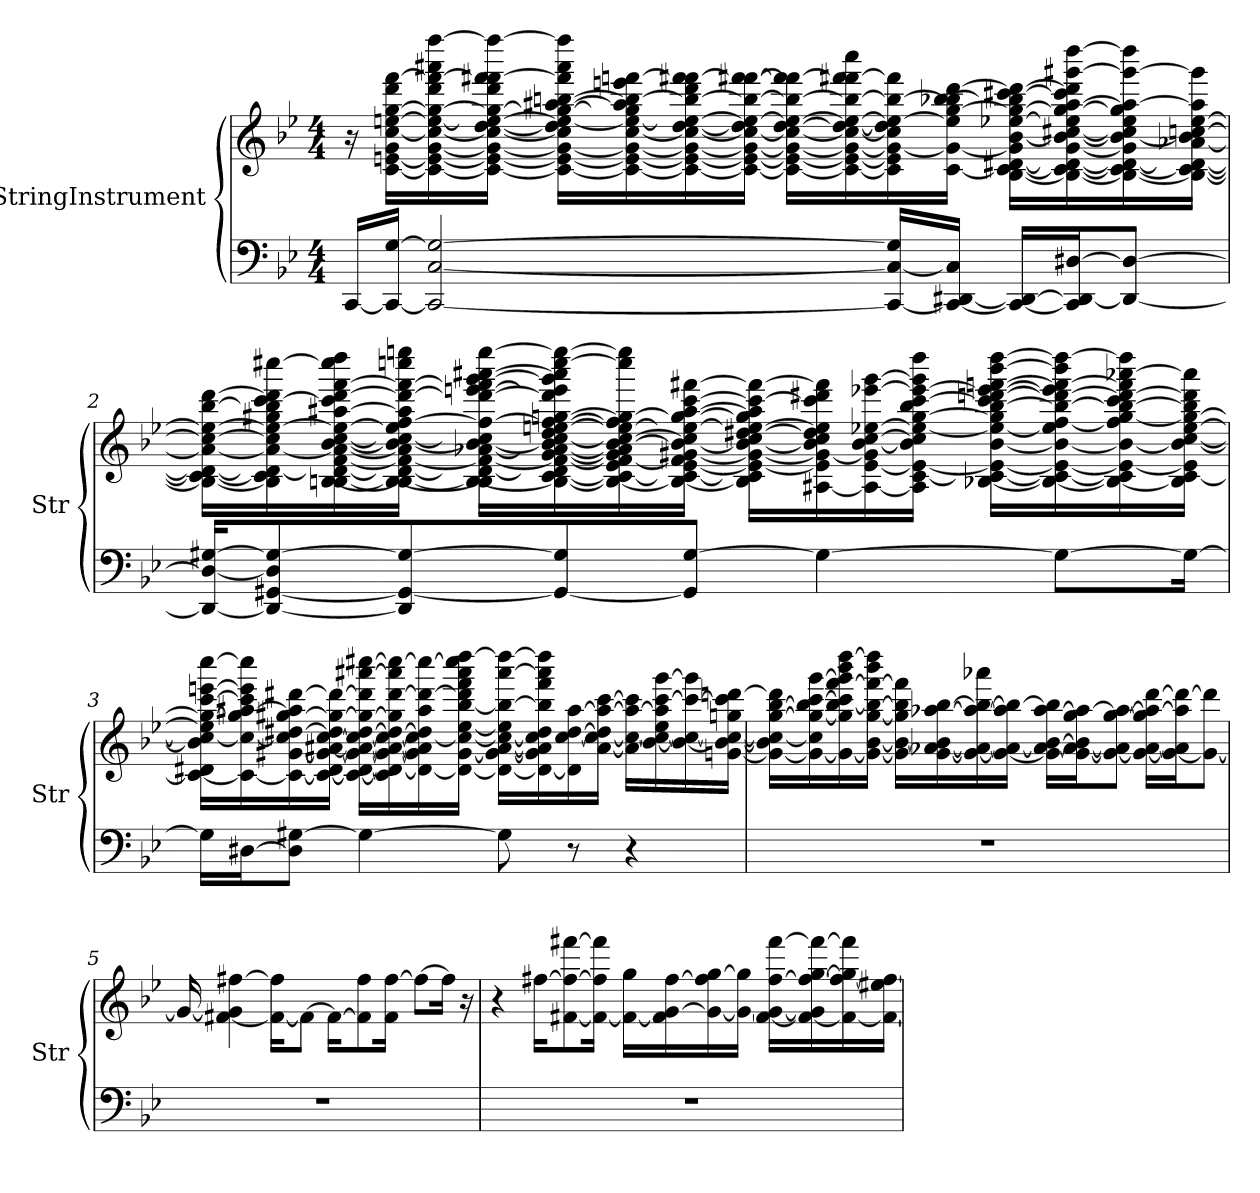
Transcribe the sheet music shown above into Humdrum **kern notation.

**kern	**kern
*part2	*part1
*staff2	*staff1
*I"StringInstrument	*I"StringInstrument
*I'Str	*I'Str
*clefF4	*clefG2
*k[b-e-]	*k[b-e-]
*M4/4	*M4/4
*MM112	*MM112
=1	=1
[16CC/LL	16r
16CC/_ [16G/JJ	[16c\ [16en\ 16g\ [16cc\ [16een\ [16gg\ 16ddd\ [16fff\LL
2CC/_ [2C/ 2G/_	16c\_ 16e\_ [16g\ 16cc\_ 16ee\_ 16gg\_ 16ddd\ 16fff\_ 16aaa#X\ [16ffff\
.	16c\_ 16e\_ 16g\_ 16cc\_ [16dd\ 16ee\_ 16gg\_ 16ddd\ 16fff\_ 16fff#X\ 16ffff\_JJ
.	16c\_ 16e\_ 16g\_ 16cc\] 16dd\] 16ee\_ 16gg\_ [16aa#X\ [16bbn\ 16fff\] 16aaa#\ 16ffff\]LL
.	16c\_ 16e\_ 16g\_ [16cc\ 16ee\_ 16gg\] 16aa#\] 16bb\_ 16eeen\ [16fffn\
.	16c\_ 16e\_ 16g\_ 16cc\_ [16dd\ 16ee\_ 16bb\_ 16ddd\ 16fff\_ 16fff#X\
.	16c\_ 16e\_ 16g\_ 16cc\_ 16dd\] 16ee\_ 16bb\_ 16fff\_ [16fff#X\JJ
.	16c\_ 16e\_ 16g\_ 16cc\_ [16dd\ 16ee\_ 16bb\_ 16fff\_ 16fff#\]LL
.	16c\_ 16e\_ 16g\_ 16cc\_ 16dd\_ 16ee\_ 16bb\_ 16fff\] [16fff#X\ 16cccc\
16CC/_ 16C/_ 16G/]LL	16c\] 16e\] 16g\_ 16cc\] 16dd\] 16ee\_ 16bb\_ 16fff#\]
16CC/_ [16DD#X/ 16C/]JJ	[16c\ 16g\_ 16ee\] [16gg\ [16bb-X\ 16bb\] [16ddd\JJ
16CC/_ 16DD#/_LL	[16B-\ 16c\_ [16d#X\ 16g\] [16b-\ [16ee-X\ 16gg\_ 16bb-\] [16ccc#X\ 16ddd\_LL
16CC/] 16DD#/_ [16D#X/J	16B-\_ 16c\_ 16d#\_ [16g\ 16b-\_ [16cc#X\ 16ee-\] 16gg\_ [16aa#\ 16ccc#\] 16ddd\] [16ggg#X\ [16dddd\
8DD#/_ 8D#/_J	16B-\_ 16c\_ 16d#\_ 16g\] 16b-\_ 16cc#\] 16ee-\ 16gg\] 16aa#\_ 16ggg#\_ 16dddd\]
.	16B-\_ 16c\_ 16d#\_ [16a-X\ 16b-\] [16ccn\ [16ee-\ 16aa#\] 16ggg#\]JJ
!!LO:LB:g=z
=2	=2
16DD#/_ 16D#/_ [16G#X/KL	16B-\_ 16c\_ 16d#\_ 16a-\_ 16cc\_ 16ee-\_ [16bb-\ [16ddd\LL
8DD#/_ [8GG#X/ 8D#/] 8G#/_	16B-\] 16c\] 16d#\_ 16a-\_ 16cc\] 16ee-\_ 16gg#X\ 16bb-\] [16ccc\ 16ddd\] [16cccc#X\
.	[16B-\ [16Bn\ 16d#\_ [16f\ 16a-\_ [16b-\ [16cc\ 16ee-\_ [16aa#X\ 16ccc\] [16ddd\ [16fff\ 16cccc#\] 16dddd\
8DD#/] 8GG#/_ 8G#/_	16B-\_ 16B\_ 16d#\_ 16f\_ 16a-\] 16b-\_ 16cc\_ 16ee-\] [16ff\ 16aa#\] 16ddd\_ 16fff\_ 16ccccn\ 16eeeen\JJ
.	16B-\_ 16B\] 16d#\_ 16f\_ [16a-X\ 16b-\_ 16cc\] 16ff\_ 16ddd\_ [16eeen\ 16fff\] [16ggg\ [16aaa#X\ [16eeee\LL
8GG#/_ 8G#/]	16B-\_ [16c\ 16d#\] 16f\_ [16g\ 16a-\_ 16b-\] [16cc\ 16dd\ [16een\ 16ff\_ [16ggn\ 16ddd\] 16eee\] 16ggg\] 16aaa#\] [16cccc\ 16eeee\_
.	16B-\_ 16c\_ 16e-\ 16f\_ 16g\] 16a-\] [16b-\ 16cc\_ 16ee\_ 16ff\] 16gg\_ 16cccc\] 16eeee\]
8GG#/] [8G#/J	16B-\_ 16c\_ [16e-\ 16f\] [16g#X\ 16b-\_ 16cc\] 16ee\_ 16gg\_ [16aa#\ [16ccc\ [16fff#X\JJ
.	16B-\] 16c\] 16e-\_ 16g#\_ 16b-\_ 16cc\ [16dd#X\ 16ee\_ 16gg\] 16aa#\] 16ccc\_ 16fff#\_LL
4G#\_	[16A#X\ 16e-\] 16g#\_ 16b-\] 16cc\ 16dd#\] 16ee\] 16ccc\] 16ddd#X\ 16fff#\]
.	16A#\_ [16e-\ 16g#\] [16b-\ [16cc\ [16ee-X\ [16eee-X\ [16ggg\
.	16A#\] [16c\ 16e-\_ 16b-\] 16cc\] 16ee-\_ [16gg\ 16bb-\ [16ccc\ 16eee-\_ 16ggg\] 16dddd\JJ
.	[16B-X\ 16c\_ 16e-\_ [16b-\ 16ee-\_ 16gg\] [16bb-\ 16ccc\] [16dddn\ 16eee-\_ [16fffn\ [16bbb-\ [16dddd\LL
8G#\L_	16B-\_ 16c\_ 16e-\_ 16b-\_ 16ee-\] [16ff\ 16bb-\_ 16ddd\_ 16eee-\] 16fff\_ 16bbb-\] 16dddd\_
.	16B-\_ 16c\] 16e-\_ 16b-\_ 16ff\] [16gg\ 16bb-\_ 16ccc\ 16ddd\_ 16fff\] [16aaa-X\ 16dddd\]
16G#\Jk_	16B-\] [16c\ 16e-\] 16b-\_ [16cc\ [16ee-\ 16gg\_ 16bb-\] 16ddd\] 16aaa-\]JJ
!!LO:LB:g=z
=3	=3
16G#\LL]	16c\_ 16d#X\ 16b-\] 16cc\_ 16ee-\] 16gg\_ [16ccc\ [16eeen\ [16cccc\LL
[16D#X\J	16c\_ 16cc\_ 16gg\] [16aa#X\ 16ccc\] 16eee\] 16cccc\]
8D#\] [8G#X\J	16c\_ [16g#X\ 16cc\] [16dd#X\ [16gg#X\ 16aa#\] [16ddd#X\
.	16c\_ 16d#\ 16g#\_ [16a#X\ [16cc\ 16dd#\] 16gg#\_ 16ddd#\_JJ
4G#\_	16c\_ [16d#\ 16g#\_ 16a#\_ 16cc\_ [16dd#\ 16gg#\_ 16ddd#\] [16aaa#X\ [16cccc#X\LL
.	16c\] 16d#\_ 16g#\_ 16a#\_ 16cc\_ 16dd#\_ 16gg#\] [16ddd#\ 16aaa#\] 16cccc#\_
.	16d#\_ 16g#\] 16a#\] 16cc\_ 16dd#\] 16aa#\ 16ddd#\_ 16cccc#\_
.	16d#\_ [16g#\ 16cc\_ [16ee-\ [16bb-\ 16ddd#\] 16fff\ 16aaa#\ 16cccc#\] [16dddd\JJ
8G#\]	16d#\_ 16g#\_ [16a#\ 16cc\_ 16ee-\] 16bb-\_ [16aaa#\ 16dddd\_LL
.	16d#\_ 16g#\] 16a#\] 16cc\] 16dd#\ 16bb-\] 16fff\ 16aaa#\] 16dddd\]
8r	16d#\] [16cc\ [16dd#\ [16aa#\
.	[16a#\ 16cc\_ 16dd#\] 16aa#\_ [16ccc\JJ
4r	16a#\] 16cc\_ 16aa#\_ 16ccc\]LL
.	[16b-\ 16cc\_ 16ee-\ 16aa#\] [16ccc\ [16ggg\
.	16b-\_ 16cc\_ 16ccc\_ 16ggg\]
.	[16gn\ 16b-\_ 16cc\_ 16ggn\ 16ccc\] [16dddn\JJ
!!LO:LB:g=z
=4	=4
1r	16g\_ 16b-\] 16cc\_ [16gg\ [16bb-\ 16ddd\]LL
.	16g\_ 16cc\] 16gg\_ 16bb-\] [16ccc\ [16ggg\
.	16g\_ 16gg\] [16bb-\ 16ccc\] [16fff\ 16ggg\] 16bbb-\ [16dddd\
.	16g\_ [16b-\ [16gg\ 16bb-\_ 16fff\_ 16bbb-\ 16dddd\]JJ
.	16g\] 16b-\_ 16gg\] 16bb-\] 16fff\]LL
.	[16g\ [16a-X\ 16b-\] [16aa-X\ [16bb-\
.	16g\_ 16a-\_ 16aa-\_ 16bb-\_ 16aaa-X\
.	16g\_ 16a-\_ 16aa-\] 16bb-\_JJ
.	16g\] 16a-\_ [16b-\ [16aa-\ 16bb-\]LL
.	[16g\ 16a-\_ 16b-\] 16gg\ 16aa-\_J
.	8g\_ 8a-\] [8gg\ 8aa-\_J
.	16g\_ [16a-\ 16gg\] 16aa-\_ [16ddd\LL
.	16g\_ 16a-\] 16aa-\] 16ddd\_J
.	8g\_ 8ddd\]J
=5	=5
1r	16g/_
.	[4f#X\ 4g\] [4ff#X\
.	16f#\_ 16ff#\]KL
.	8f#\J_
.	16f#\KL_
.	8f#\] 8ff#\
.	16f#\ [16ff#\Jk
.	8ff#\L_
.	16ff#\Jk]
.	16r
!!LO:LB:g=z
=6	=6
1r	4r
.	[16ff#X\KL
.	[8f#X\ 8ff#\_ [8fff#X\
.	16f#\_ 16ff#\] 16fff#\]Jk
.	16f#\_ 16gg\LL
.	16f#\] [16g\ [16ff#\
.	16g\_ 16ff#\] [16gg\
.	16g\_ 16gg\]JJ
.	[16f#\ 16g\_ [16ff#\ [16fff#\LL
.	16f#\_ 16g\] 16ff#\_ [16gg\ 16fff#\_
.	16f#\_ 16ff#\_ 16gg\] 16fff#\]
.	16f#\_ [16ee#X\ 16ff#\]JJ
=	=
*-	*-
